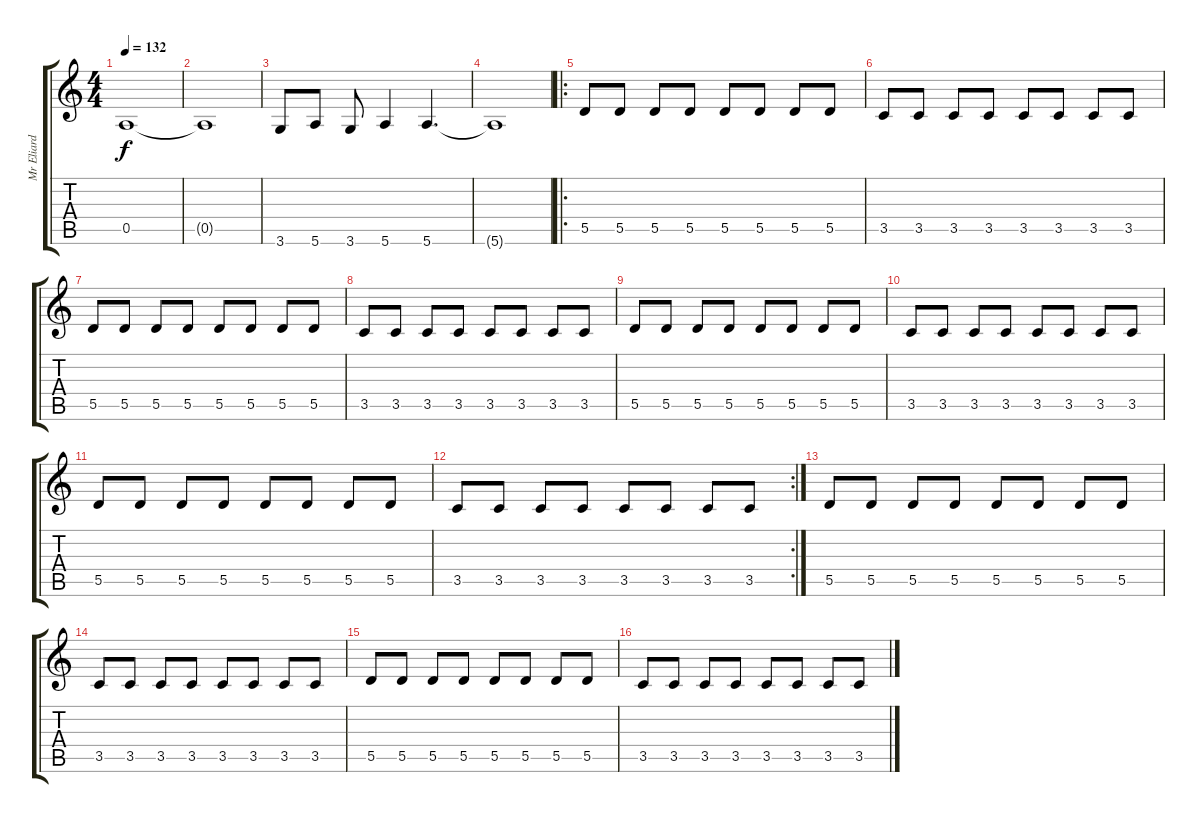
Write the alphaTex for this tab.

\track ("Mr Eliard" "Mr Eliard") {instrument electricbassfinger}
\staff {score tabs}
\tuning (E4 B3 G3 D3 A2 E2) {hide}
\ts (4 4)
\tempo 132
\clef g2
\ks c
0.5.1{dy f} |
0.5{t}.1 |
3.6.8 5.6.8 3.6.8 5.6.4 5.6.4{d} |
5.6{t}.1 |
\ro
5.5.8 5.5.8 5.5.8 5.5.8 5.5.8 5.5.8 5.5.8 5.5.8 |
3.5.8 3.5.8 3.5.8 3.5.8 3.5.8 3.5.8 3.5.8 3.5.8 |
5.5.8 5.5.8 5.5.8 5.5.8 5.5.8 5.5.8 5.5.8 5.5.8 |
3.5.8 3.5.8 3.5.8 3.5.8 3.5.8 3.5.8 3.5.8 3.5.8 |
5.5.8 5.5.8 5.5.8 5.5.8 5.5.8 5.5.8 5.5.8 5.5.8 |
3.5.8 3.5.8 3.5.8 3.5.8 3.5.8 3.5.8 3.5.8 3.5.8 |
5.5.8 5.5.8 5.5.8 5.5.8 5.5.8 5.5.8 5.5.8 5.5.8 |
\rc 2
3.5.8 3.5.8 3.5.8 3.5.8 3.5.8 3.5.8 3.5.8 3.5.8 |
5.5.8 5.5.8 5.5.8 5.5.8 5.5.8 5.5.8 5.5.8 5.5.8 |
3.5.8 3.5.8 3.5.8 3.5.8 3.5.8 3.5.8 3.5.8 3.5.8 |
5.5.8 5.5.8 5.5.8 5.5.8 5.5.8 5.5.8 5.5.8 5.5.8 |
3.5.8 3.5.8 3.5.8 3.5.8 3.5.8 3.5.8 3.5.8 3.5.8
